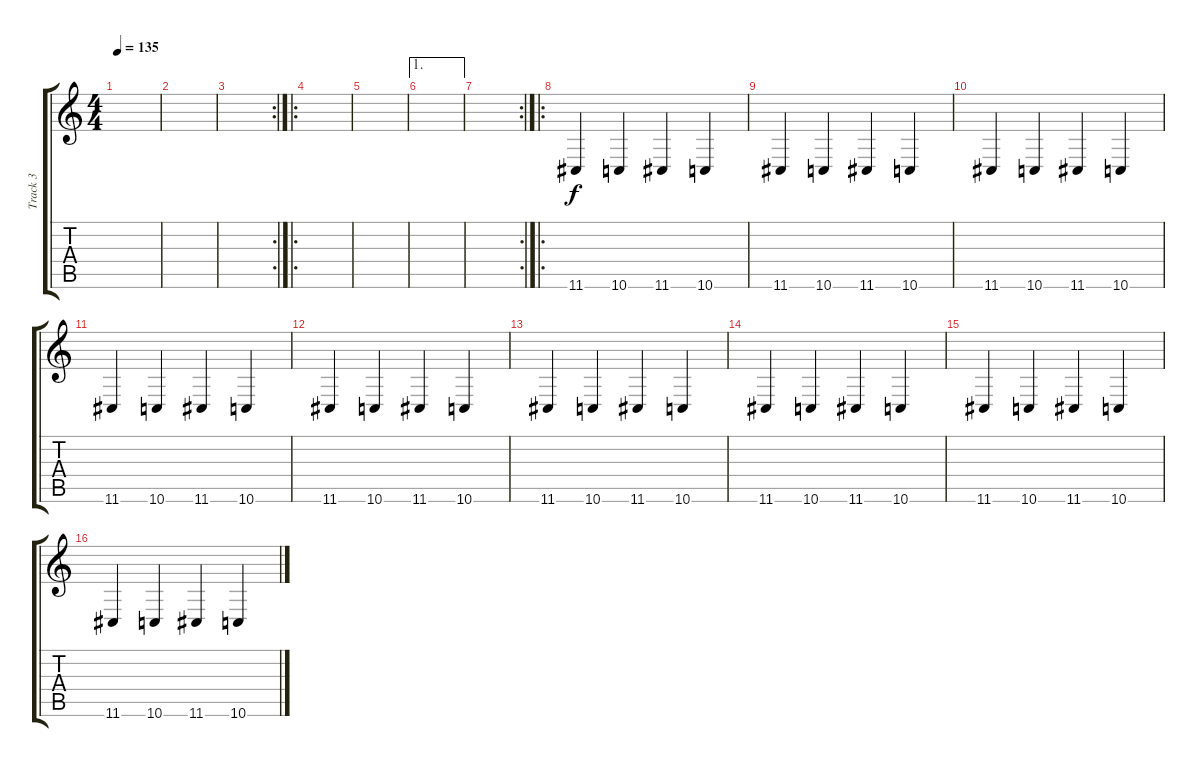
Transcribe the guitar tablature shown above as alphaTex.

\track ("Track 3" "Track 3") {instrument electricpiano2}
\staff {score tabs}
\tuning (E4 B3 G3 D3 A2 D2) {hide}
\ts (4 4)
\tempo 135
\clef g2
\ks c
|
|
\rc 2
|
\ro
|
|
\ae 1
|
\rc 2
|
\ro
11.6.4 10.6.4 11.6.4 10.6.4 |
11.6.4 10.6.4 11.6.4 10.6.4 |
11.6.4 10.6.4 11.6.4 10.6.4 |
11.6.4 10.6.4 11.6.4 10.6.4 |
11.6.4 10.6.4 11.6.4 10.6.4 |
11.6.4 10.6.4 11.6.4 10.6.4 |
11.6.4 10.6.4 11.6.4 10.6.4 |
11.6.4 10.6.4 11.6.4 10.6.4 |
11.6.4 10.6.4 11.6.4 10.6.4
